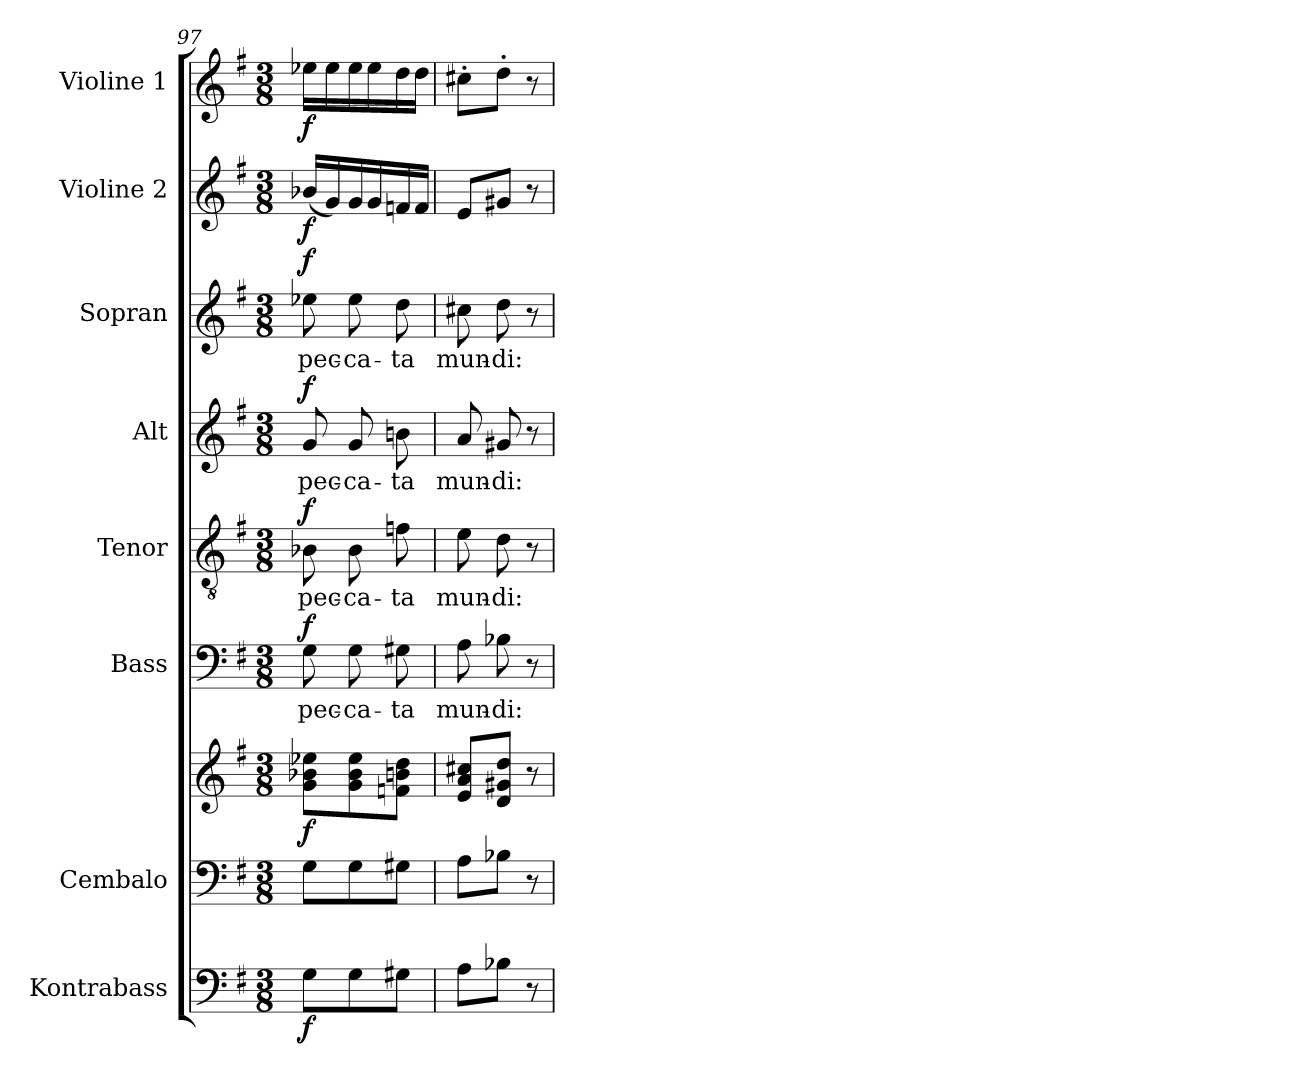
**kern	**dynam	**kern	**kern	**dynam	**kern	**text	**dynam	**kern	**text	**dynam	**kern	**text	**dynam	**kern	**text	**dynam	**kern	**dynam	**kern	**dynam
*part8	*part8	*part7	*part7	*part7	*part6	*part6	*part6	*part5	*part5	*part5	*part4	*part4	*part4	*part3	*part3	*part3	*part2	*part2	*part1	*part1
*staff9	*staff9	*staff8	*staff7	*staff7/8	*staff6	*staff6	*staff6	*staff5	*staff5	*staff5	*staff4	*staff4	*staff4	*staff3	*staff3	*staff3	*staff2	*staff2	*staff1	*staff1
*I"Kontrabass	*	*I"Cembalo	*	*	*I"Bass	*	*	*I"Tenor	*	*	*I"Alt	*	*	*I"Sopran	*	*	*I"Violine 2	*	*I"Violine 1	*
*I'Kb.	*	*I'Cemb.	*	*	*I'B.	*	*	*I'T.	*	*	*I'A.	*	*	*I'S.	*	*	*I'Vl. 2	*	*I'Vl. 1	*
*clefF4	*	*clefF4	*clefG2	*	*clefF4	*	*	*clefGv2	*	*	*clefG2	*	*	*clefG2	*	*	*clefG2	*	*clefG2	*
*ITrd7c12	*	*	*	*	*	*	*	*	*	*	*	*	*	*	*	*	*	*	*	*
*k[f#]	*	*k[f#]	*k[f#]	*	*k[f#]	*	*	*k[f#]	*	*	*k[f#]	*	*	*k[f#]	*	*	*k[f#]	*	*k[f#]	*
*G:	*	*G:	*G:	*	*G:	*	*	*G:	*	*	*G:	*	*	*G:	*	*	*G:	*	*G:	*
*M3/8	*	*M3/8	*M3/8	*	*M3/8	*	*	*M3/8	*	*	*M3/8	*	*	*M3/8	*	*	*M3/8	*	*M3/8	*
=97	=97	=97	=97	=97	=97	=97	=97	=97	=97	=97	=97	=97	=97	=97	=97	=97	=97	=97	=97	=97
!	!LO:DY:b	!	!	!LO:DY:b	!	!LO:LY:b	!LO:DY:a	!	!LO:LY:b	!LO:DY:a	!	!LO:LY:b	!LO:DY:a	!	!LO:LY:b	!LO:DY:a	!	!LO:DY:b	!	!LO:DY:b
8GG\L	f	8G\L	8g\ 8b-X\ 8ee-X\L	f	8G\	pec-	f	8B-X\	pec-	f	8g/	pec-	f	8ee-X\	pec-	f	(<16b-X/LL	f	16ee-X\LL	f
.	.	.	.	.	.	.	.	.	.	.	.	.	.	.	.	.	16g/)	.	16ee-\	.
!	!	!	!	!	!	!LO:LY:b	!	!	!LO:LY:b	!	!	!LO:LY:b	!	!	!LO:LY:b	!	!	!	!	!
8GG\	.	8G\	8g\ 8b-\ 8ee-\	.	8G\	-ca-	.	8B-\	-ca-	.	8g/	-ca-	.	8ee-\	-ca-	.	16g/	.	16ee-\	.
.	.	.	.	.	.	.	.	.	.	.	.	.	.	.	.	.	16g/	.	16ee-\	.
!	!	!	!	!	!	!LO:LY:b	!	!	!LO:LY:b	!	!	!LO:LY:b	!	!	!LO:LY:b	!	!	!	!	!
8GG#X\J	.	8G#X\J	8fn\ 8bn\ 8dd\J	.	8G#X\	-ta	.	8fn\	-ta	.	8bn\	-ta	.	8dd\	-ta	.	16fn/	.	16dd\	.
.	.	.	.	.	.	.	.	.	.	.	.	.	.	.	.	.	16f/JJ	.	16dd\JJ	.
=98	=98	=98	=98	=98	=98	=98	=98	=98	=98	=98	=98	=98	=98	=98	=98	=98	=98	=98	=98	=98
!	!	!	!	!	!	!LO:LY:b	!	!	!LO:LY:b	!	!	!LO:LY:b	!	!	!LO:LY:b	!	!	!	!	!
8AA\L	.	8A\L	8e/ 8a/ 8cc#X/L	.	8A\	mun-	.	8e\	mun-	.	8a/	mun-	.	8cc#X\	mun-	.	8e/L	.	8cc#X'>\L	.
!	!	!	!	!	!	!LO:LY:b	!	!	!LO:LY:b	!	!	!LO:LY:b	!	!	!LO:LY:b	!	!	!	!	!
8BB-X\J	.	8B-X\J	8d/ 8g#X/ 8dd/J	.	8B-X\	-di:	.	8d\	-di:	.	8g#X/	-di:	.	8dd\	-di:	.	8g#X/J	.	8dd'>\J	.
8r	.	8r	8r	.	8r	.	.	8r	.	.	8r	.	.	8r	.	.	8r	.	8r	.
=	=	=	=	=	=	=	=	=	=	=	=	=	=	=	=	=	=	=	=	=
*-	*-	*-	*-	*-	*-	*-	*-	*-	*-	*-	*-	*-	*-	*-	*-	*-	*-	*-	*-	*-
